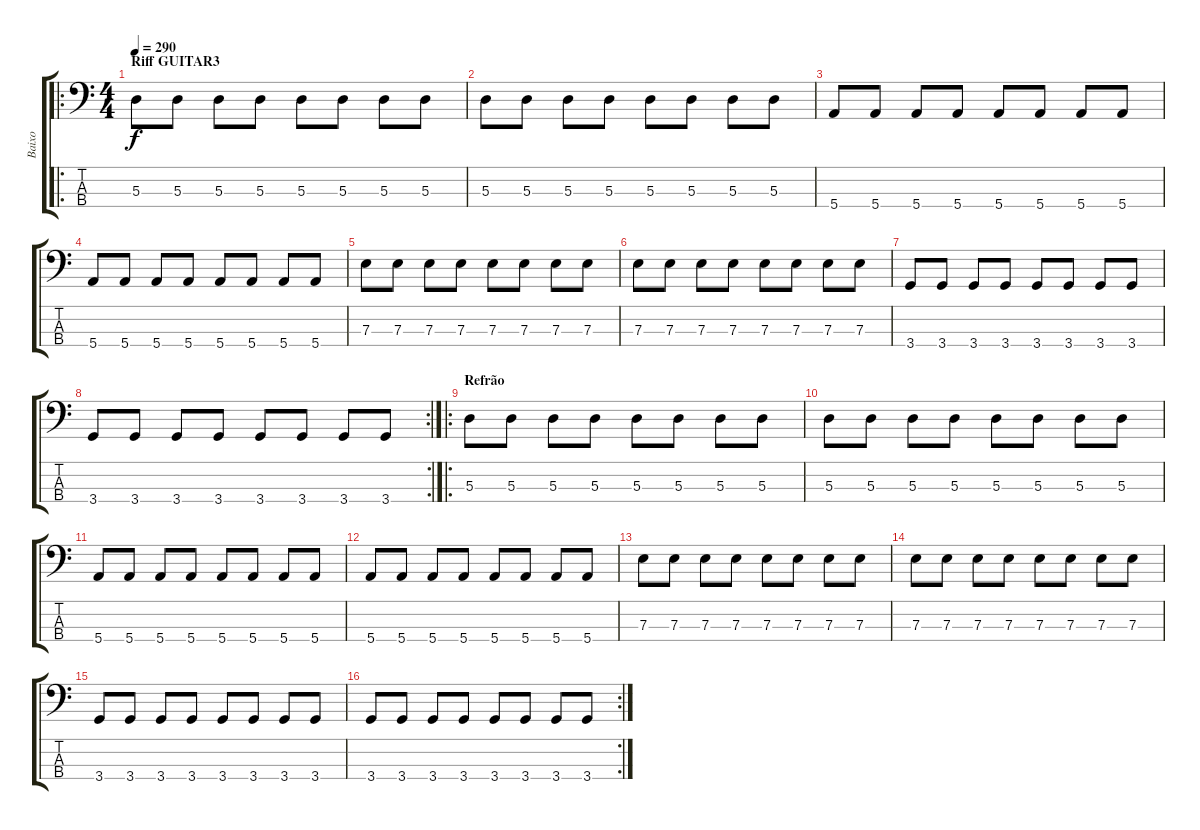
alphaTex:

\track ("Baixo" "Baixo") {instrument electricbasspick}
\staff {score tabs}
\tuning (G2 D2 A1 E1) {hide}
\ro
\ts (4 4)
\section ("" "Riff GUITAR3")
\tempo 290
\clef f4
\ks c
5.3.8{dy f} 5.3.8 5.3.8 5.3.8 5.3.8 5.3.8 5.3.8 5.3.8 |
5.3.8 5.3.8 5.3.8 5.3.8 5.3.8 5.3.8 5.3.8 5.3.8 |
5.4.8 5.4.8 5.4.8 5.4.8 5.4.8 5.4.8 5.4.8 5.4.8 |
5.4.8 5.4.8 5.4.8 5.4.8 5.4.8 5.4.8 5.4.8 5.4.8 |
7.3.8 7.3.8 7.3.8 7.3.8 7.3.8 7.3.8 7.3.8 7.3.8 |
7.3.8 7.3.8 7.3.8 7.3.8 7.3.8 7.3.8 7.3.8 7.3.8 |
3.4.8 3.4.8 3.4.8 3.4.8 3.4.8 3.4.8 3.4.8 3.4.8 |
\rc 2
3.4.8 3.4.8 3.4.8 3.4.8 3.4.8 3.4.8 3.4.8 3.4.8 |
\ro
\section ("" "Refrão")
5.3.8 5.3.8 5.3.8 5.3.8 5.3.8 5.3.8 5.3.8 5.3.8 |
5.3.8 5.3.8 5.3.8 5.3.8 5.3.8 5.3.8 5.3.8 5.3.8 |
5.4.8 5.4.8 5.4.8 5.4.8 5.4.8 5.4.8 5.4.8 5.4.8 |
5.4.8 5.4.8 5.4.8 5.4.8 5.4.8 5.4.8 5.4.8 5.4.8 |
7.3.8 7.3.8 7.3.8 7.3.8 7.3.8 7.3.8 7.3.8 7.3.8 |
7.3.8 7.3.8 7.3.8 7.3.8 7.3.8 7.3.8 7.3.8 7.3.8 |
3.4.8 3.4.8 3.4.8 3.4.8 3.4.8 3.4.8 3.4.8 3.4.8 |
\rc 2
3.4.8 3.4.8 3.4.8 3.4.8 3.4.8 3.4.8 3.4.8 3.4.8
